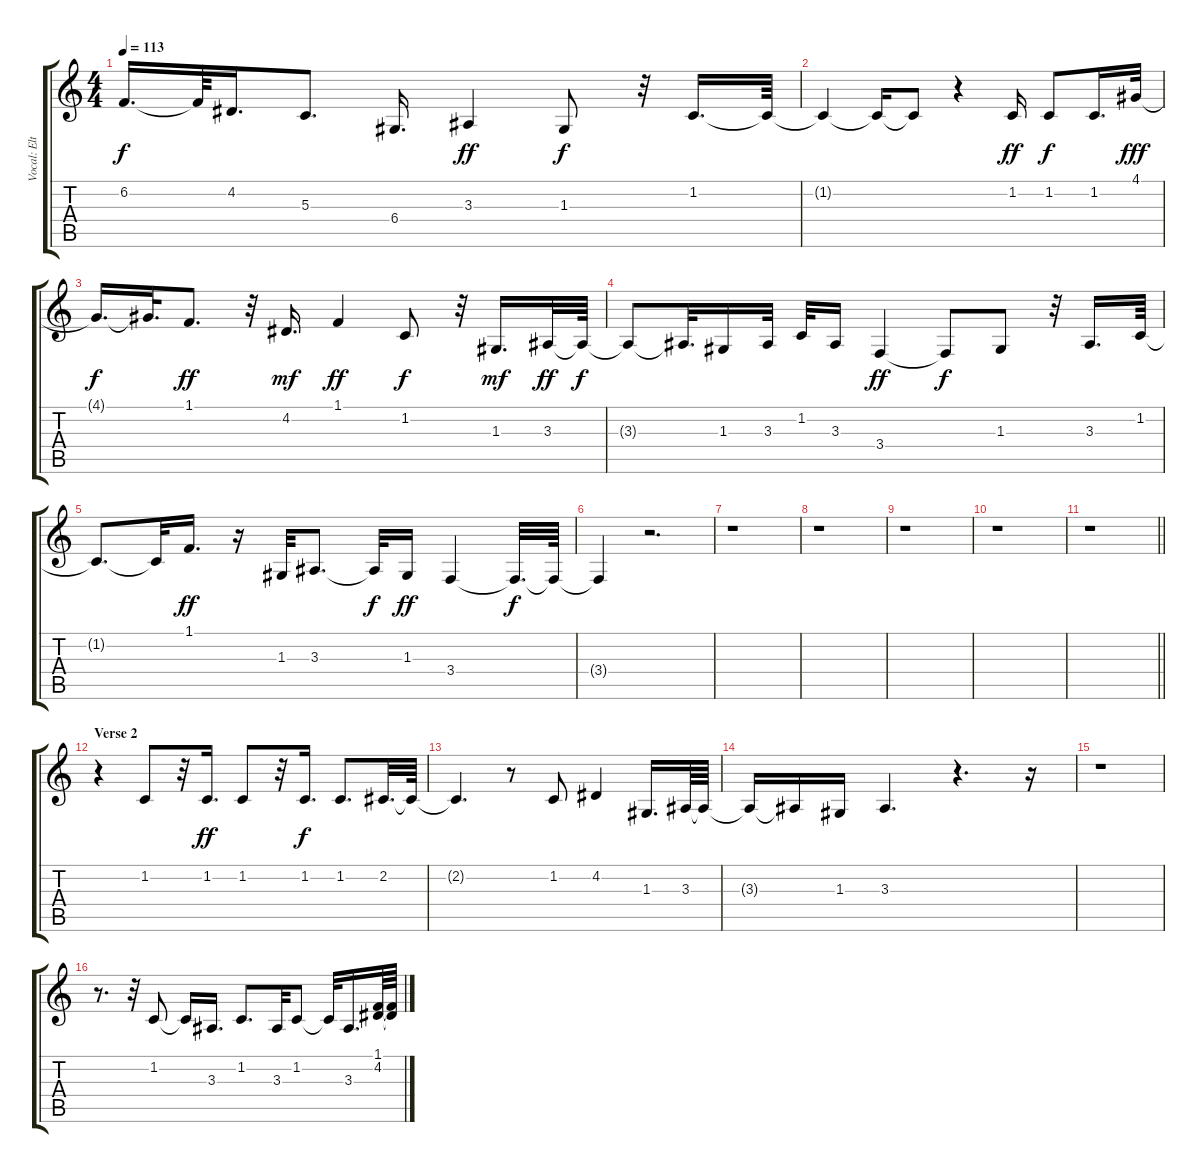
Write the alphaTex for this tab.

\track ("Vocal: Elton John" "Vocal: Elt") {instrument violin}
\staff {score tabs}
\tuning (E4 B3 G3 D3 A2 E2) {hide}
\ts (4 4)
\tempo 113
\clef g2
\ks c
6.2{t}.16{d dy f} 6.2{t}.64 4.2.16{d} 5.3.8{d} 6.4.16{d} 3.3.4{dy ff} 1.3.8{dy f} r.32 1.2.16{d} 1.2{t}.64 |
1.2{t}.4 1.2{t}.16 1.2{t}.8 r.4 1.2.16{dy ff} 1.2.8{dy f} 1.2.16{d} 4.1.32{dy fff} |
4.1{t}.16{d dy f} 4.1{t}.32{d} 1.1.8{d dy ff} r.32 4.2.16{d dy mf} 1.1.4{dy ff} 1.2.8{dy f} r.32 1.3.16{d dy mf} 3.3.32{dy ff} 3.3{t}.64{dy f} |
3.3{t}.8 3.3{t}.32{d} 1.3.16 3.3.32 1.2.32 3.3.16 3.4.4{dy ff} 3.4{t}.8{dy f} 1.3.8 r.32 3.3.16{d} 1.2.64 |
1.2{t}.8{d} 1.2{t}.32 1.1.16{d dy ff} r.16 1.3.32 3.3.8{d} 3.3{t}.32{dy f} 1.3.16{dy ff} 3.4.4 3.4{t}.32{d dy f} 3.4{t}.64 |
3.4{t}.4 r.2{d} |
r.1 |
r.1 |
r.1 |
r.1 |
\barLineRight lightlight
r.1 |
\section ("" "Verse 2")
r.4 1.2.8 r.32 1.2.16{d dy ff} 1.2.8 r.32 1.2.16{d dy f} 1.2.8{d} 2.2.32{d} 2.2{t}.64 |
2.2{t}.4{d} r.8 1.2.8 4.2.4 1.3.16{d} 3.3.64 3.3{t}.64 |
3.3{t}.16 3.3{t}.16 1.3.16 3.3.4{d} r.4{d} r.16 |
r.1 |
r.8{d} r.32 1.2.8 1.2{t}.16 3.3.16{d} 1.2.8{d} 3.3.32 1.2.8 1.2{t}.32 3.3.16{d} (1.1 4.2).64 (1.1{t} 4.2{t}).64
